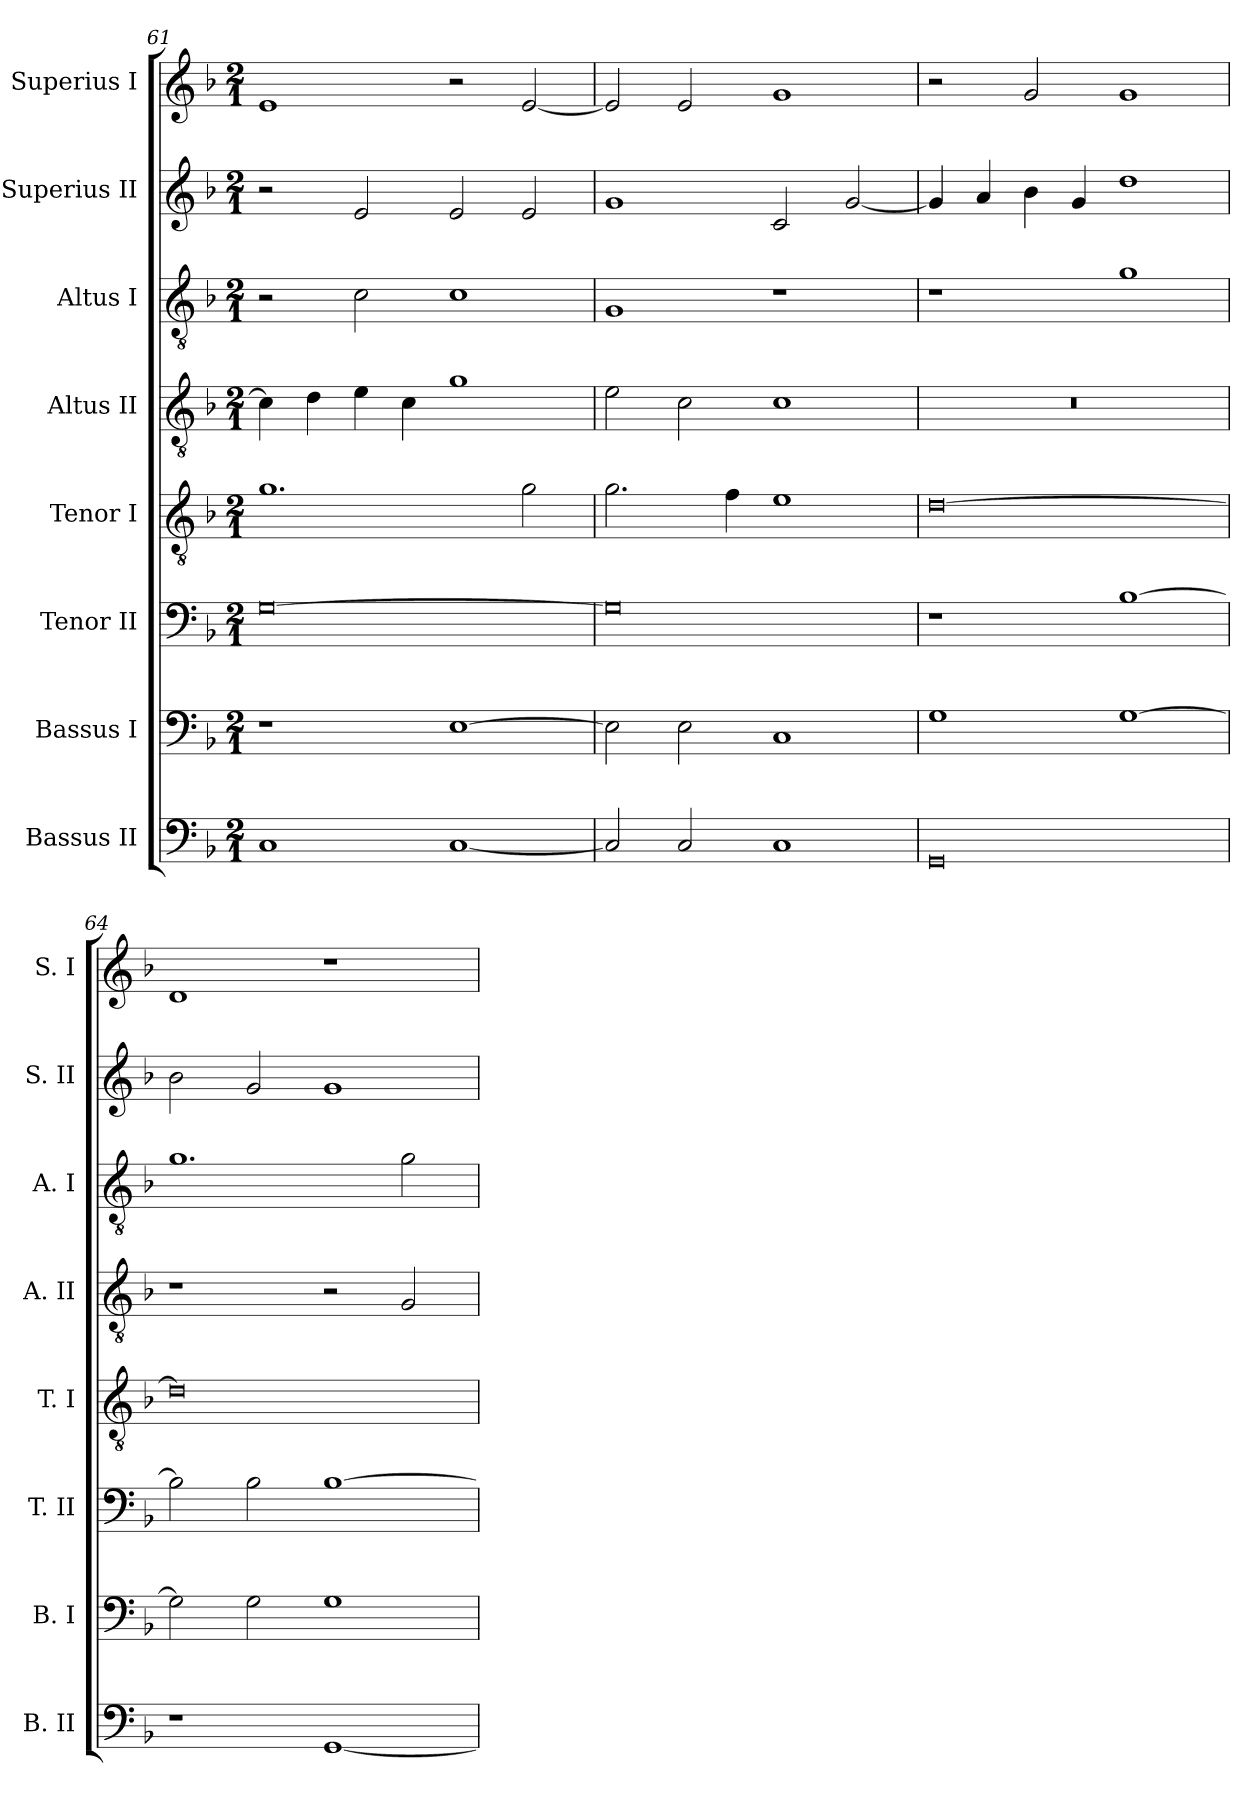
**kern	**kern	**kern	**kern	**kern	**kern	**kern	**kern
*part8	*part7	*part6	*part5	*part4	*part3	*part2	*part1
*staff8	*staff7	*staff6	*staff5	*staff4	*staff3	*staff2	*staff1
*I"Bassus II	*I"Bassus I	*I"Tenor II	*I"Tenor I	*I"Altus II	*I"Altus I	*I"Superius II	*I"Superius I
*I'B. II	*I'B. I	*I'T. II	*I'T. I	*I'A. II	*I'A. I	*I'S. II	*I'S. I
*clefF4	*clefF4	*clefF4	*clefGv2	*clefGv2	*clefGv2	*clefG2	*clefG2
*k[b-]	*k[b-]	*k[b-]	*k[b-]	*k[b-]	*k[b-]	*k[b-]	*k[b-]
*F:	*F:	*F:	*F:	*F:	*F:	*F:	*F:
*M2/1	*M2/1	*M2/1	*M2/1	*M2/1	*M2/1	*M2/1	*M2/1
=61	=61	=61	=61	=61	=61	=61	=61
1C	1r	[0G	1.g	4c]	2r	2r	1e
.	.	.	.	4d	.	.	.
.	.	.	.	4e	2c	2e	.
.	.	.	.	4c	.	.	.
[1C	[1E	.	.	1g	1c	2e	2r
.	.	.	2g	.	.	2e	[2e
=62	=62	=62	=62	=62	=62	=62	=62
2C]	2E]	0G]	2.g	2e	1G	1g	2e]
2C	2E	.	.	2c	.	.	2e
.	.	.	4f	.	.	.	.
1C	1C	.	1e	1c	1r	2c	1g
.	.	.	.	.	.	[2g	.
=63	=63	=63	=63	=63	=63	=63	=63
0GG	1G	1r	[0d	0r	1r	4g]	2r
.	.	.	.	.	.	4a	.
.	.	.	.	.	.	4b-	2g
.	.	.	.	.	.	4g	.
.	[1G	[1B-	.	.	1g	1dd	1g
=64	=64	=64	=64	=64	=64	=64	=64
1r	2G]	2B-]	0d]	1r	1.g	2b-	1d
.	2G	2B-	.	.	.	2g	.
[1GG	1G	[1B-	.	2r	.	1g	1r
.	.	.	.	2G	2g	.	.
=	=	=	=	=	=	=	=
*-	*-	*-	*-	*-	*-	*-	*-
